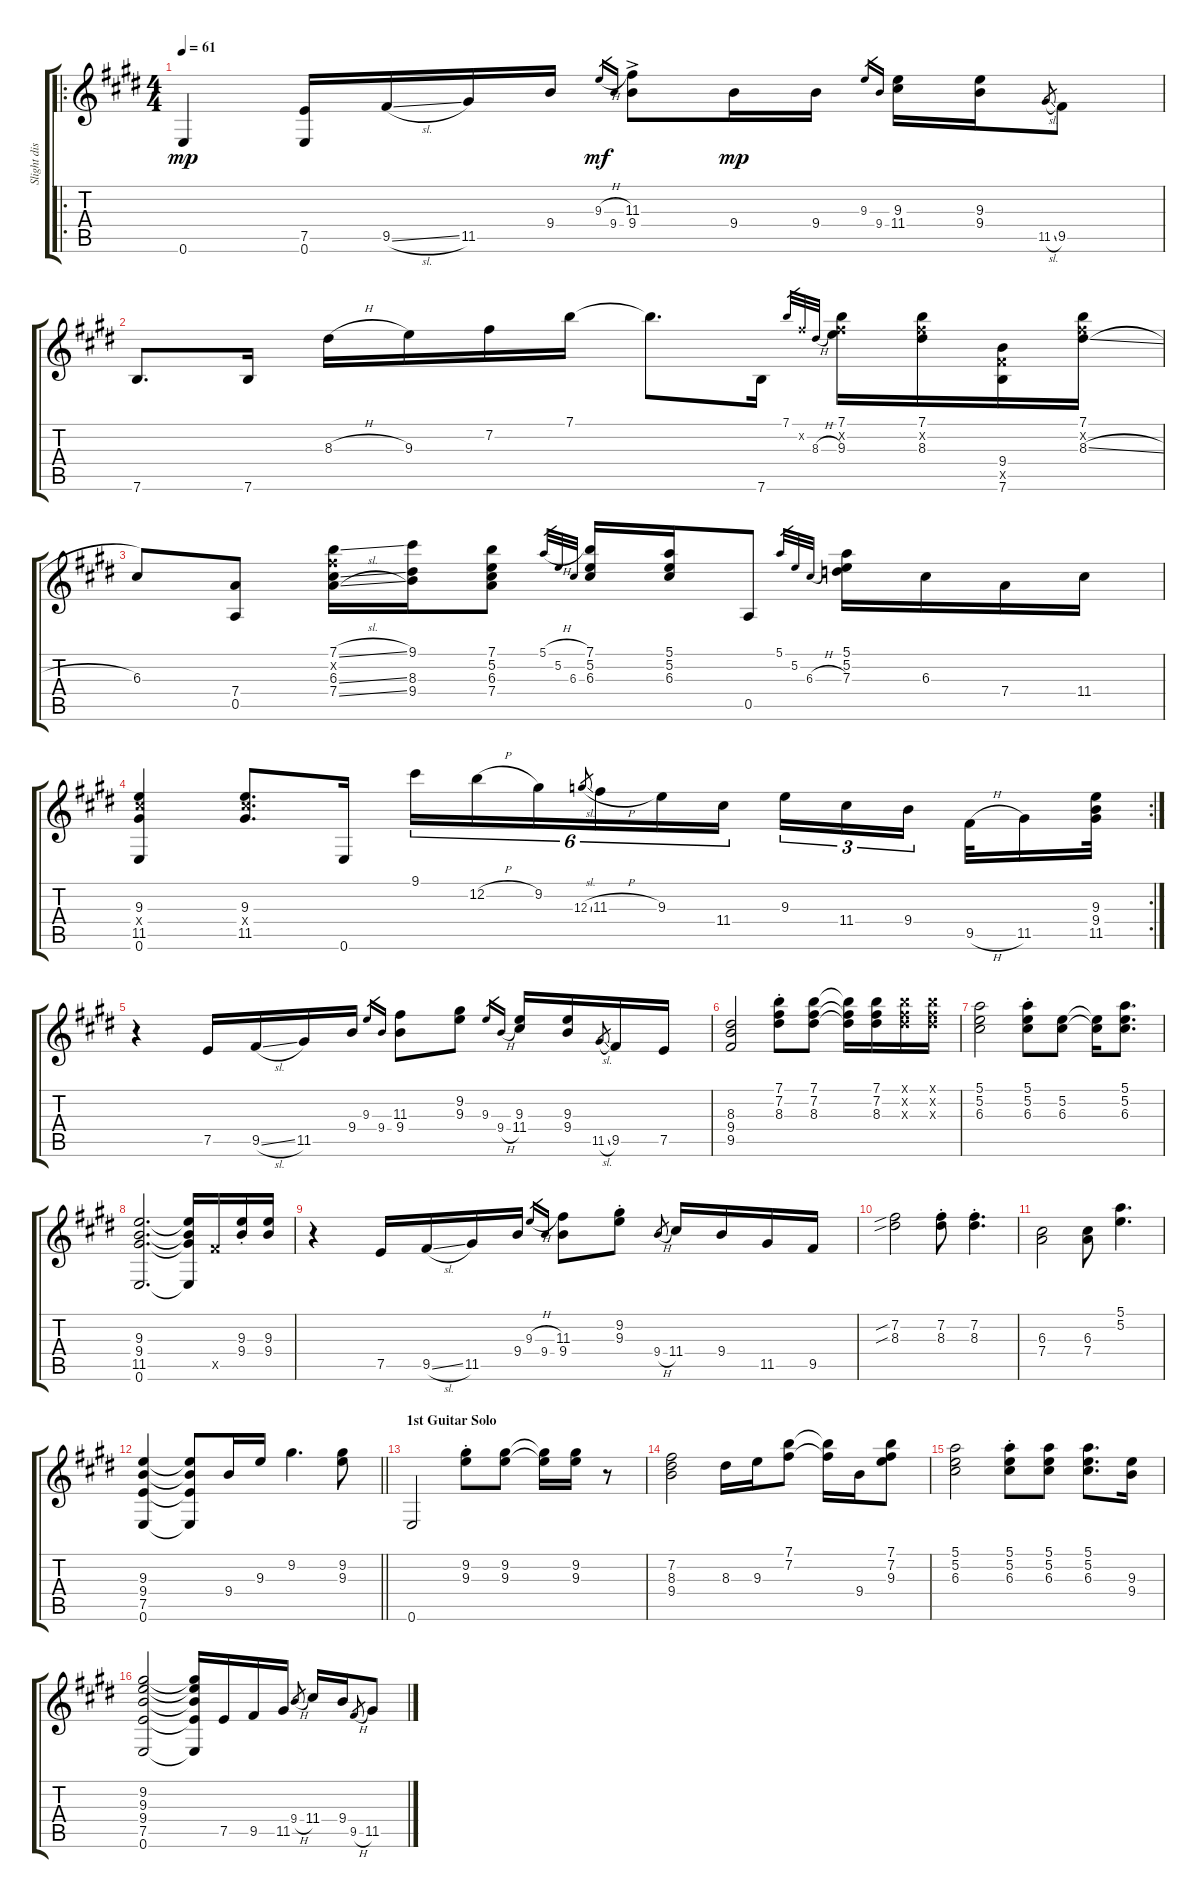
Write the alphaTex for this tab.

\track ("Slight dist" "Slight dis") {instrument electricguitarjazz}
\staff {score tabs}
\tuning (E4 B3 G3 D3 A2 E2) {hide}
\ro
\ts (4 4)
\tempo 61
\clef g2
\ks e
0.6.4{dy mp instrument electricguitarjazz} (7.5 0.6).16 9.5{sl}.16 11.5.16 9.4.16 9.3{h}.16{gr dy mf} 9.4.16{gr} (11.3{ac} 9.4{ac}).8 9.4.16{dy mp} 9.4.16 9.3.16{gr} 9.4.16{gr} (9.3 11.4).16 (9.3 9.4).16 11.5{sl}.8{gr} 9.5.8 |
\ks c#minor
7.6.8{d} 7.6.16 8.3{h}.16 9.3.16 7.2.16 7.1.16 7.1{t}.8{d} 7.6.16 7.1.32{gr} 7.2{x}.32{gr} 8.3{h}.32{gr} (7.1 7.2{x} 9.3).16 (7.1 7.2{x} 8.3).16 (9.4 9.5{x} 7.6).16 (7.1 7.2{x} 8.3{sl}).16 |
6.3.8 (7.4 0.5).8 (7.1{sl} 7.2{x} 6.3{sl} 7.4{sl}).16 (9.1 8.3 9.4).16 (7.1 5.2 6.3 7.4).8 5.1{h}.32{gr} 5.2.32{gr} 6.3.32{gr} (7.1 5.2 6.3).16 (5.1 5.2 6.3).16 0.5.8 5.1.32{gr} 5.2.32{gr} 6.3{h}.32{gr} (5.1 5.2 7.3).16 6.3.16 7.4.16 11.4.16 |
\rc 2
(9.3 11.4{x} 11.5 0.6).4 (9.3 11.4{x} 11.5).8{d} 0.6.16 9.1.16{tu (6 4)} 12.2{h}.16{tu (6 4)} 9.2.16{tu (6 4)} 12.3{sl}.8{gr beam splitsecondary} 11.3{h}.16{tu (6 4)} 9.3.16{tu (6 4)} 11.4.16{tu (6 4)} 9.3.16{tu (3 2)} 11.4.16{tu (3 2)} 9.4.16{tu (3 2) beam splitsecondary} 9.5{h}.32 11.5.16 (9.3 9.4 11.5).32 |
r.4 7.5.16 9.5{sl}.16 11.5.16 9.4.16 9.3.16{gr} 9.4.16{gr} (11.3 9.4).8 (9.2 9.3).8 9.3.16{gr} 9.4{h}.16{gr} (9.3 11.4).16 (9.3 9.4).16 11.5{sl}.8{gr} 9.5.16 7.5.16 |
(8.3 9.4 9.5).2 (7.1{st} 7.2{st} 8.3{st}).8 (7.1 7.2 8.3).8 (7.1{t} 7.2{t} 8.3{t}).16 (7.1 7.2 8.3).16 (7.1{x} 7.2{x} 8.3{x}).16 (7.1{x} 7.2{x} 8.3{x}).16 |
(5.1 5.2 6.3).2 (5.1{st} 5.2{st} 6.3{st}).8 (5.2 6.3).8 (5.2{t} 6.3{t}).16 (5.1 5.2 6.3).8{d} |
(9.3 9.4 11.5 0.6).2{d} (9.3{t} 9.4{t} 11.5{t} 0.6{t}).16 9.5{x}.16 (9.3{st} 9.4{st}).16 (9.3 9.4).16 |
r.4 7.5.16 9.5{sl}.16 11.5.16 9.4.16 9.3{h}.16{gr} 9.4.16{gr} (11.3 9.4).8 (9.2{st} 9.3{st}).8 9.4{h}.8{gr} 11.4.16 9.4.16 11.5.16 9.5.16 |
(7.2{sib} 8.3{sib}).2 (7.2{st} 8.3{st}).8 (7.2{st} 8.3{st}).4{d} |
(6.3 7.4).2 (6.3 7.4).8 (5.1 5.2).4{d} |
\barLineRight lightlight
(9.3 9.4 7.5 0.6).4 (9.3{t} 9.4{t} 7.5{t} 0.6{t}).8 9.4.16 9.3.16 9.2.4{d} (9.2 9.3).8 |
\section ("" "1st Guitar Solo")
0.6.2 (9.2{st} 9.3{st}).8 (9.2 9.3).8 (9.2{t} 9.3{t}).16 (9.2 9.3).16 r.8 |
(7.2 8.3 9.4).2 8.3.16 9.3.16 (7.1 7.2).8 (7.1{t} 7.2{t}).16 9.4.16 (7.1 7.2 9.3).8 |
(5.1 5.2 6.3).2 (5.1{st} 5.2{st} 6.3{st}).8 (5.1 5.2 6.3).8 (5.1 5.2 6.3).8{d} (9.3 9.4).16 |
(9.2 9.3 9.4 7.5 0.6).2 (9.2{t} 9.3{t} 9.4{t} 7.5{t} 0.6{t}).16 7.5.16 9.5.16 11.5.16 9.4{h}.8{gr} 11.4.16 9.4.16 9.5{h}.8{gr} 11.5.8
